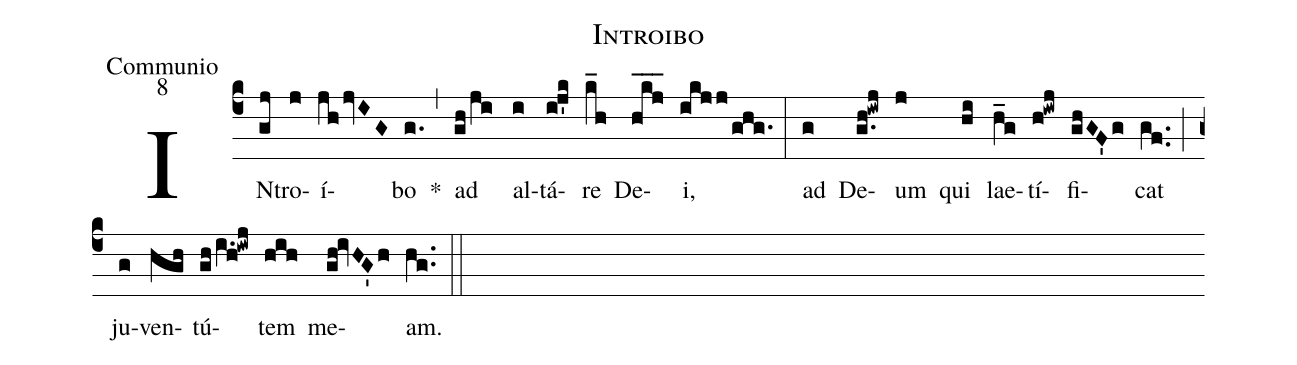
name:Introibo;
office-part:Communio;
mode:8;
%%
(c4) IN(gj)tro(j)í(jhjvIG)bo(g.) *(,) ad(gh/ji) al(i)tá(i!j'k)re(k_h) De(hkj___)i,(ikjj/ghg.) (:) ad(g) De(g.h!iwj)um(j) qui(hi) lae(h_g)tí(h!iwj)fi(ghGF'g)cat(gf..) (;) ju(g)ven(hgh)tú(gh/i.h!iwj)tem(hih) me(gh!ivHG'h)am.(hg..) (::)
